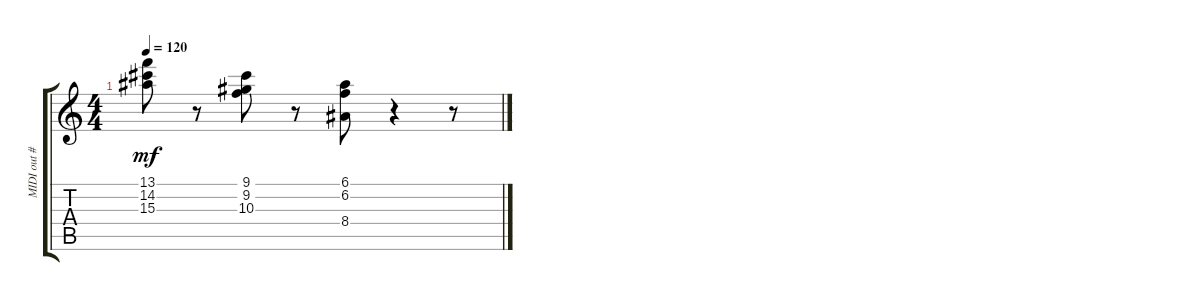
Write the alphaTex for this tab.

\track ("MIDI out #4" "MIDI out #") {instrument contrabass}
\staff {score tabs}
\tuning (E4 B3 G3 D3 A2 E2) {hide}
\ts (4 4)
\tempo 120
\clef g2
\ks c
(13.1 14.2 15.3).8{dy mf} r.8 (9.1 9.2 10.3).8 r.8 (6.1 6.2 8.4).8 r.4 r.8
